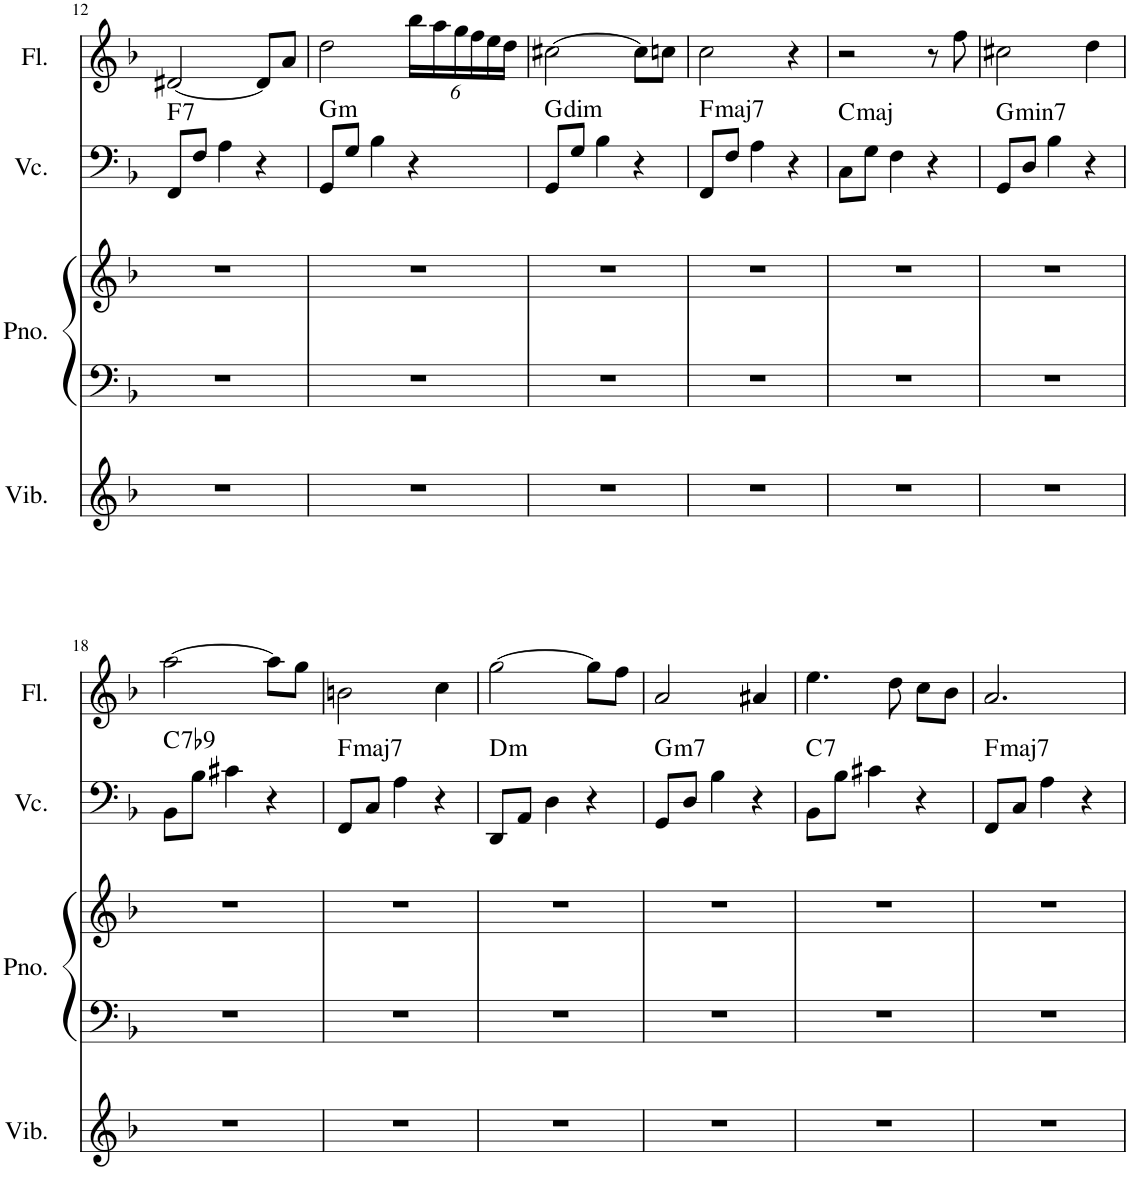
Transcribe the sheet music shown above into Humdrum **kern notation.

**kern	**kern	**kern	**kern	**harte	**kern
*part4	*part3	*part3	*part2	*part2	*part1
*staff5	*staff4	*staff3	*staff2	*	*staff1
*I"Vibraphone	*I"Piano	*	*I"Violoncello	*	*I"Flute
*I'Vib.	*I'Pno.	*	*I'Vc.	*	*I'Fl.
!!LO:PB:g=z
*clefG2	*clefF4	*clefG2	*clefF4	*	*clefG2
*k[b-]	*k[b-]	*k[b-]	*k[b-]	*	*k[b-]
*M3/4	*M3/4	*M3/4	*M3/4	*	*M3/4
=12	=12	=12	=12	=12	=12
!	!	!	!	!LO:H:kt=7	!
2.r	2.r	2.r	8FF/L	F:7	[2d#X/
.	.	.	8F/J	.	.
.	.	.	4A\	.	.
.	.	.	4r	.	8d#/L]
.	.	.	.	.	8a/J
=13	=13	=13	=13	=13	=13
!	!	!	!	!LO:H:kt=m	!
2.r	2.r	2.r	8GG/L	G:min	2dd\
.	.	.	8G/J	.	.
.	.	.	4B-\	.	.
*	*	*	*	*	*Xbrackettup
.	.	.	4r	.	24bb-\LL
.	.	.	.	.	24aa\
.	.	.	.	.	24gg\
.	.	.	.	.	24ff\
.	.	.	.	.	24ee\
.	.	.	.	.	24dd\JJ
=14	=14	=14	=14	=14	=14
!	!	!	!	!LO:H:kt=dim	!
2.r	2.r	2.r	8GG/L	G:dim	[2cc#X\
.	.	.	8G/J	.	.
.	.	.	4B-\	.	.
.	.	.	4r	.	8cc#\L]
.	.	.	.	.	8ccn\J
=15	=15	=15	=15	=15	=15
!	!	!	!	!LO:H:kt=maj7	!
2.r	2.r	2.r	8FF/L	F:maj7	2cc\
.	.	.	8F/J	.	.
.	.	.	4A\	.	.
.	.	.	4r	.	4r
=16	=16	=16	=16	=16	=16
!	!	!	!	!LO:H:kt=maj	!
2.r	2.r	2.r	8C\L	C:maj	2r
.	.	.	8G\J	.	.
.	.	.	4F\	.	.
.	.	.	4r	.	8r
.	.	.	.	.	8ff\
=17	=17	=17	=17	=17	=17
!	!	!	!	!LO:H:kt=min7	!
2.r	2.r	2.r	8GG/L	G:min7	2cc#X\
.	.	.	8D/J	.	.
.	.	.	4B-\	.	.
.	.	.	4r	.	4dd\
!!LO:LB:g=z
=18	=18	=18	=18	=18	=18
!	!	!	!	!LO:H:kt=7	!
2.r	2.r	2.r	8BB-\L	C:7(b9)	[2aa\
.	.	.	8B-\J	.	.
.	.	.	4c#X\	.	.
.	.	.	4r	.	8aa\L]
.	.	.	.	.	8gg\J
=19	=19	=19	=19	=19	=19
!	!	!	!	!LO:H:kt=maj7	!
2.r	2.r	2.r	8FF/L	F:maj7	2bn\
.	.	.	8C/J	.	.
.	.	.	4A\	.	.
.	.	.	4r	.	4cc\
=20	=20	=20	=20	=20	=20
!	!	!	!	!LO:H:kt=m	!
2.r	2.r	2.r	8DD/L	D:min	[2gg\
.	.	.	8AA/J	.	.
.	.	.	4D\	.	.
.	.	.	4r	.	8gg\L]
.	.	.	.	.	8ff\J
=21	=21	=21	=21	=21	=21
!	!	!	!	!LO:H:kt=m7	!
2.r	2.r	2.r	8GG/L	G:min7	2a/
.	.	.	8D/J	.	.
.	.	.	4B-\	.	.
.	.	.	4r	.	4a#X/
=22	=22	=22	=22	=22	=22
!	!	!	!	!LO:H:kt=7	!
2.r	2.r	2.r	8BB-\L	C:7	4.ee\
.	.	.	8B-\J	.	.
.	.	.	4c#X\	.	.
.	.	.	.	.	8dd\
.	.	.	4r	.	8cc\L
.	.	.	.	.	8b-\J
=23	=23	=23	=23	=23	=23
!	!	!	!	!LO:H:kt=maj7	!
2.r	2.r	2.r	8FF/L	F:maj7	2.a/
.	.	.	8C/J	.	.
.	.	.	4A\	.	.
.	.	.	4r	.	.
=	=	=	=	=	=
*-	*-	*-	*-	*-	*-
